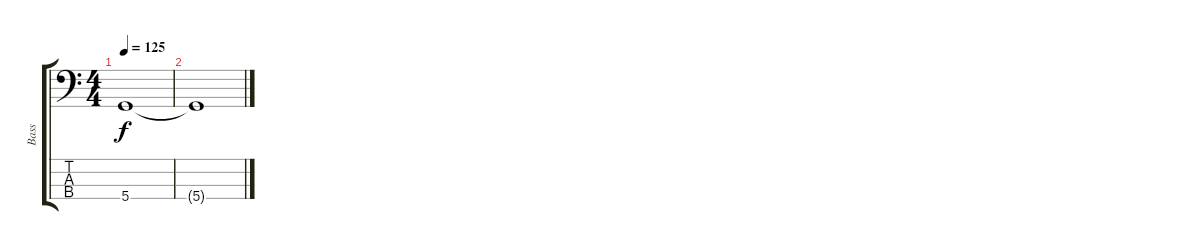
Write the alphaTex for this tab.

\track ("Bass" "Bass") {instrument electricbassfinger}
\staff {score tabs}
\tuning (G2 D2 A1 D1) {hide}
\ts (4 4)
\tempo 125
\clef f4
\ks c
5.4.1{dy f} |
5.4{t}.1
